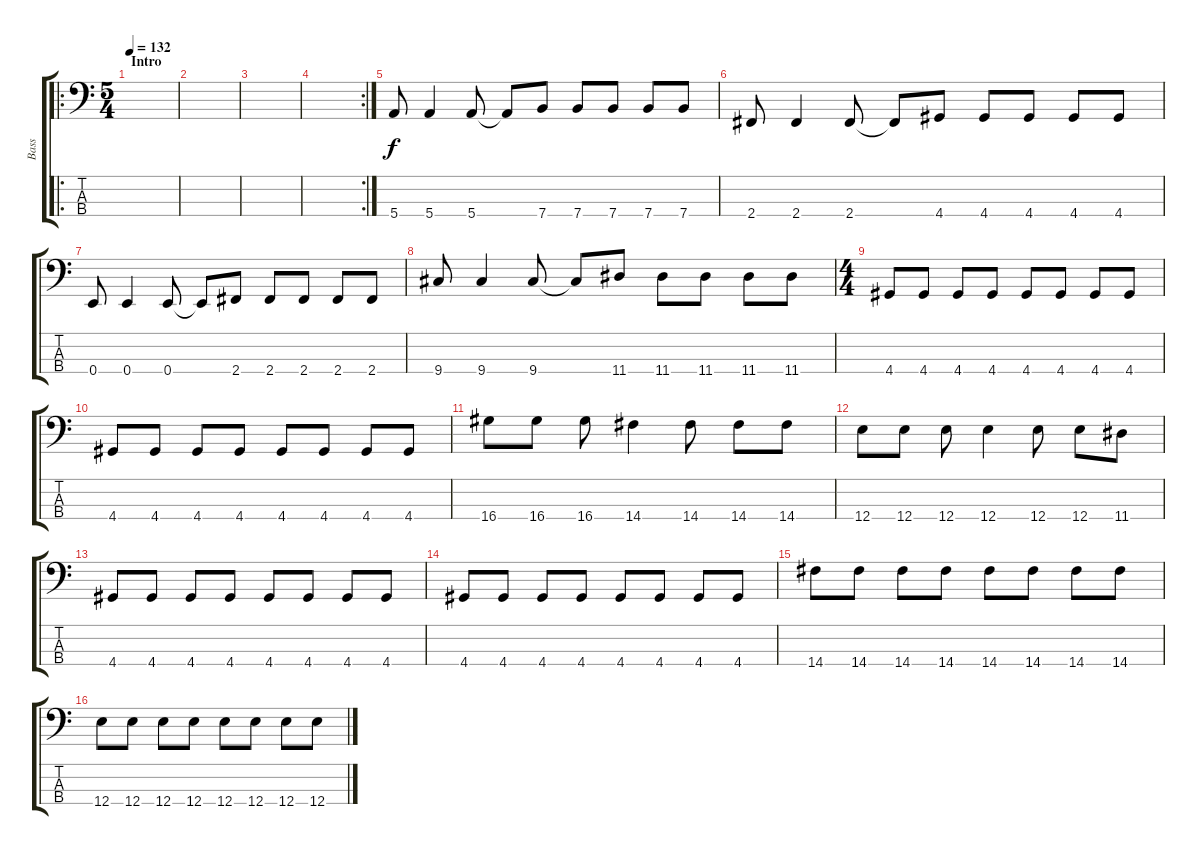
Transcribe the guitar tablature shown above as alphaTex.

\track ("Bass" "Bass") {instrument electricbassfinger}
\staff {score tabs}
\tuning (G2 D2 A1 E1) {hide}
\ro
\ts (5 4)
\section ("" "Intro")
\tempo 132
\clef f4
\ks c
|
|
|
\rc 2
|
5.4.8 5.4.4 5.4.8 5.4{t}.8 7.4.8 7.4.8 7.4.8 7.4.8 7.4.8 |
2.4.8 2.4.4 2.4.8 2.4{t}.8 4.4.8 4.4.8 4.4.8 4.4.8 4.4.8 |
0.4.8 0.4.4 0.4.8 0.4{t}.8 2.4.8 2.4.8 2.4.8 2.4.8 2.4.8 |
9.4.8 9.4.4 9.4.8 9.4{t}.8 11.4.8 11.4.8 11.4.8 11.4.8 11.4.8 |
\ts (4 4)
4.4.8 4.4.8 4.4.8 4.4.8 4.4.8 4.4.8 4.4.8 4.4.8 |
4.4.8 4.4.8 4.4.8 4.4.8 4.4.8 4.4.8 4.4.8 4.4.8 |
16.4.8 16.4.8 16.4.8 14.4.4 14.4.8 14.4.8 14.4.8 |
12.4.8 12.4.8 12.4.8 12.4.4 12.4.8 12.4.8 11.4.8 |
4.4.8 4.4.8 4.4.8 4.4.8 4.4.8 4.4.8 4.4.8 4.4.8 |
4.4.8 4.4.8 4.4.8 4.4.8 4.4.8 4.4.8 4.4.8 4.4.8 |
14.4.8 14.4.8 14.4.8 14.4.8 14.4.8 14.4.8 14.4.8 14.4.8 |
12.4.8 12.4.8 12.4.8 12.4.8 12.4.8 12.4.8 12.4.8 12.4.8
